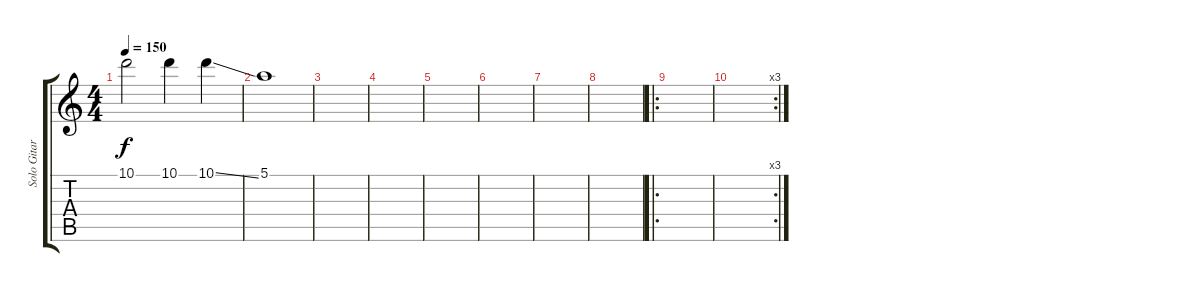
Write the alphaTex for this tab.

\track ("Solo Gitarre" "Solo Gitar") {instrument acousticguitarnylon}
\staff {score tabs}
\tuning (E4 B3 G3 D3 A2 E2) {hide}
\ts (4 4)
\tempo 150
\clef g2
\ks c
10.1.2{dy f} 10.1.4 10.1{ss}.4 |
5.1.1 |
|
|
|
|
|
|
\ro
|
\rc 3
